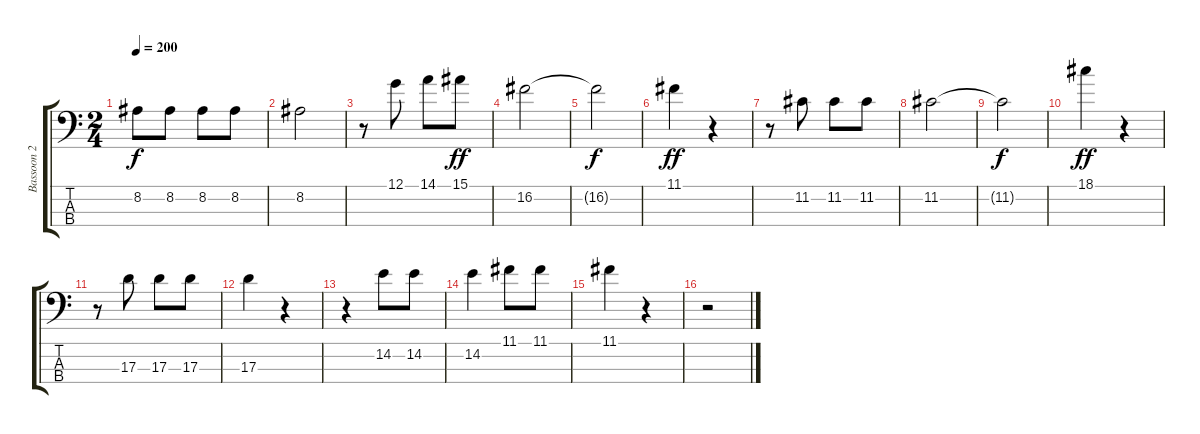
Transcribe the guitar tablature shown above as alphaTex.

\track ("Bassoon 2" "Bassoon 2") {instrument acousticguitarnylon}
\staff {score tabs}
\tuning (G2 D2 A1 E1) {hide}
\ts (2 4)
\tempo 200
\clef f4
\ks c
8.2{t}.8{dy f} 8.2.8 8.2.8 8.2.8 |
8.2.2 |
r.8 12.1.8 14.1.8 15.1.8{dy ff} |
16.2.2 |
16.2{t}.2{dy f} |
11.1.4{dy ff} r.4 |
r.8 11.2.8 11.2.8 11.2.8 |
11.2.2 |
11.2{t}.2{dy f} |
18.1.4{dy ff} r.4 |
r.8 17.3.8 17.3.8 17.3.8 |
17.3.4 r.4 |
r.4 14.2.8 14.2.8 |
14.2.4 11.1.8 11.1.8 |
11.1.4 r.4 |
r.2
